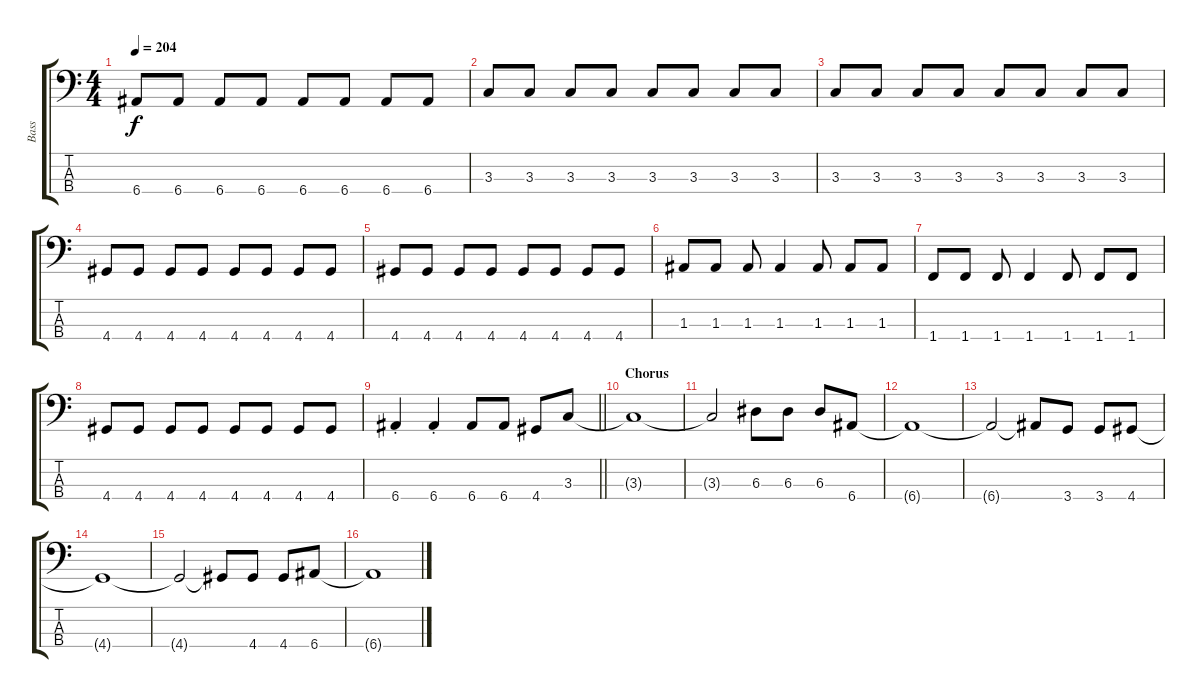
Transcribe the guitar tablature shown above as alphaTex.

\track ("Bass" "Bass") {instrument electricbasspick}
\staff {score tabs}
\tuning (G2 D2 A1 E1) {hide}
\ts (4 4)
\tempo 204
\clef f4
\ks c
6.4.8{dy f} 6.4.8 6.4.8 6.4.8 6.4.8 6.4.8 6.4.8 6.4.8 |
3.3.8 3.3.8 3.3.8 3.3.8 3.3.8 3.3.8 3.3.8 3.3.8 |
3.3.8 3.3.8 3.3.8 3.3.8 3.3.8 3.3.8 3.3.8 3.3.8 |
4.4.8 4.4.8 4.4.8 4.4.8 4.4.8 4.4.8 4.4.8 4.4.8 |
4.4.8 4.4.8 4.4.8 4.4.8 4.4.8 4.4.8 4.4.8 4.4.8 |
1.3.8 1.3.8 1.3.8 1.3.4 1.3.8 1.3.8 1.3.8 |
1.4.8 1.4.8 1.4.8 1.4.4 1.4.8 1.4.8 1.4.8 |
4.4.8 4.4.8 4.4.8 4.4.8 4.4.8 4.4.8 4.4.8 4.4.8 |
\barLineRight lightlight
6.4{st}.4 6.4{st}.4 6.4.8 6.4.8 4.4.8 3.3.8 |
\section ("" "Chorus")
3.3{t}.1 |
3.3{t}.2 6.3.8 6.3.8 6.3.8 6.4.8 |
6.4{t}.1 |
6.4{t}.2 6.4{t}.8 3.4.8 3.4.8 4.4.8 |
4.4{t}.1 |
4.4{t}.2 4.4{t}.8 4.4.8 4.4.8 6.4.8 |
6.4{t}.1
